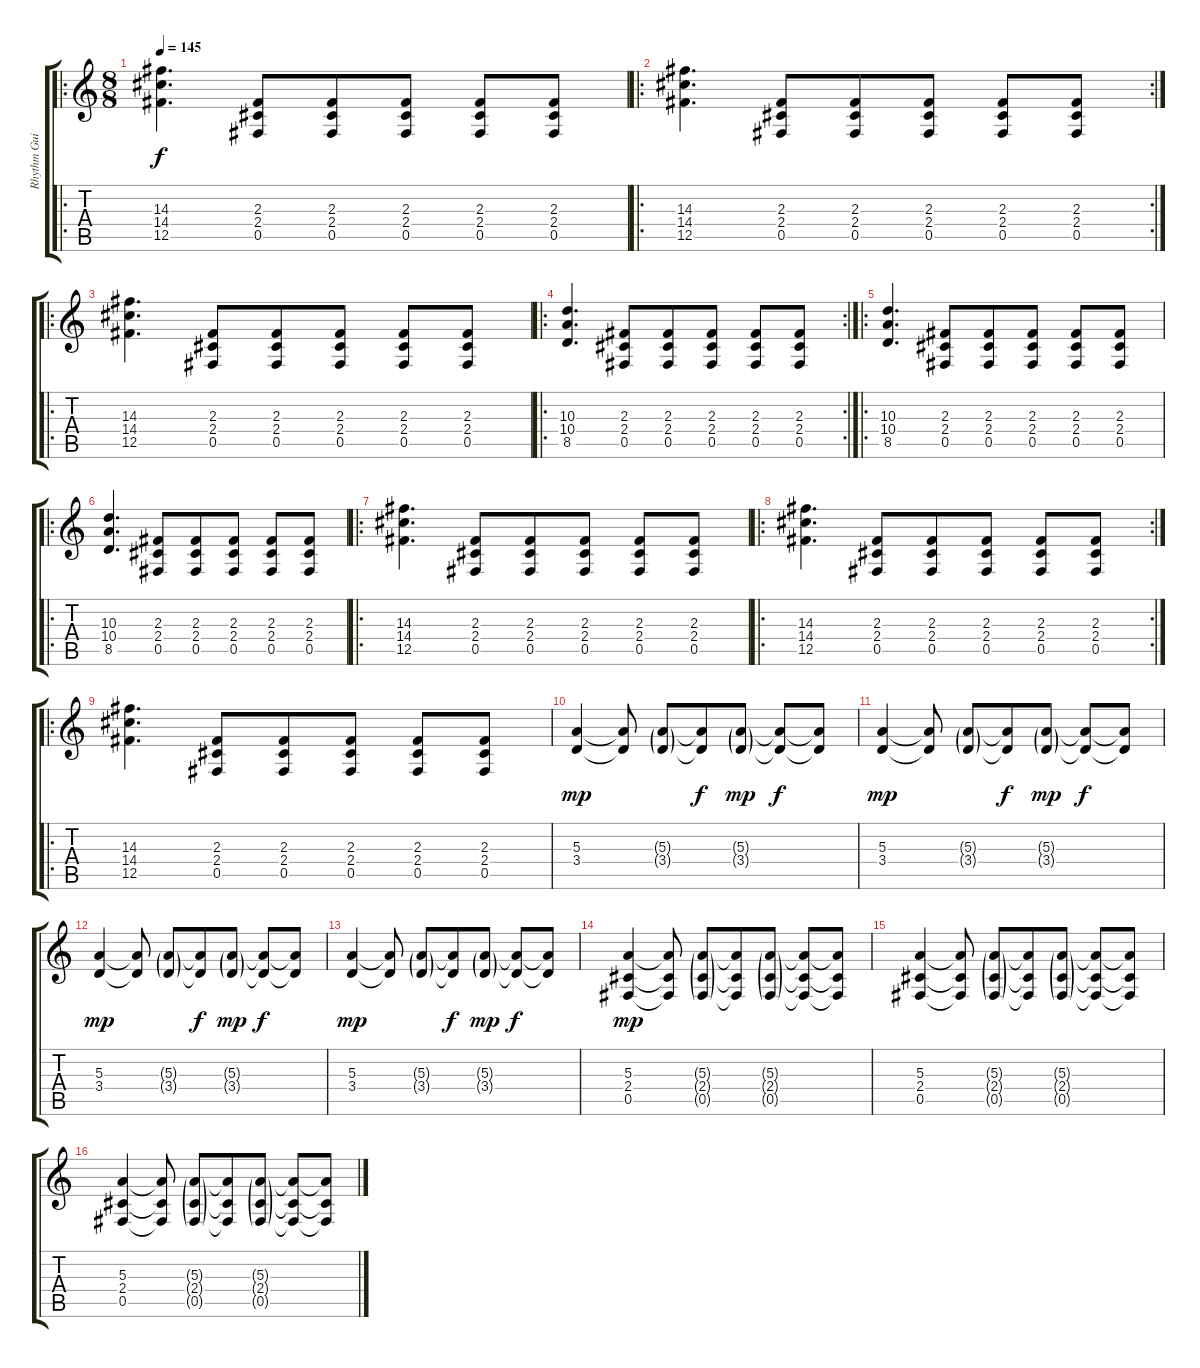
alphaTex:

\track ("Rhythm Guitar 1" "Rhythm Gui") {instrument distortionguitar}
\staff {score tabs}
\tuning (Db4 Ab3 E3 B2 Gb2 B1) {hide}
\ro
\ts (8 8)
\tempo 145
\clef g2
\ks c
(14.3 14.4 12.5).4{d dy f} (2.3 2.4 0.5).8 (2.3 2.4 0.5).8 (2.3 2.4 0.5).8 (2.3 2.4 0.5).8 (2.3 2.4 0.5).8 |
\ro
\rc 2
(14.3 14.4 12.5).4{d} (2.3 2.4 0.5).8 (2.3 2.4 0.5).8 (2.3 2.4 0.5).8 (2.3 2.4 0.5).8 (2.3 2.4 0.5).8 |
\ro
(14.3 14.4 12.5).4{d} (2.3 2.4 0.5).8 (2.3 2.4 0.5).8 (2.3 2.4 0.5).8 (2.3 2.4 0.5).8 (2.3 2.4 0.5).8 |
\ro
\rc 2
(10.3 10.4 8.5).4{d} (2.3 2.4 0.5).8 (2.3 2.4 0.5).8 (2.3 2.4 0.5).8 (2.3 2.4 0.5).8 (2.3 2.4 0.5).8 |
\ro
(10.3 10.4 8.5).4{d} (2.3 2.4 0.5).8 (2.3 2.4 0.5).8 (2.3 2.4 0.5).8 (2.3 2.4 0.5).8 (2.3 2.4 0.5).8 |
\ro
(10.3 10.4 8.5).4{d} (2.3 2.4 0.5).8 (2.3 2.4 0.5).8 (2.3 2.4 0.5).8 (2.3 2.4 0.5).8 (2.3 2.4 0.5).8 |
\ro
(14.3 14.4 12.5).4{d} (2.3 2.4 0.5).8 (2.3 2.4 0.5).8 (2.3 2.4 0.5).8 (2.3 2.4 0.5).8 (2.3 2.4 0.5).8 |
\ro
\rc 2
(14.3 14.4 12.5).4{d} (2.3 2.4 0.5).8 (2.3 2.4 0.5).8 (2.3 2.4 0.5).8 (2.3 2.4 0.5).8 (2.3 2.4 0.5).8 |
\ro
(14.3 14.4 12.5).4{d} (2.3 2.4 0.5).8 (2.3 2.4 0.5).8 (2.3 2.4 0.5).8 (2.3 2.4 0.5).8 (2.3 2.4 0.5).8 |
(5.3 3.4).4{dy mp} (5.3{t} 3.4{t}).8 (5.3{g} 3.4{g}).8 (5.3{t} 3.4{t}).8{dy f} (5.3{g} 3.4{g}).8{dy mp} (5.3{t} 3.4{t}).8{dy f} (5.3{t} 3.4{t}).8 |
(5.3 3.4).4{dy mp} (5.3{t} 3.4{t}).8 (5.3{g} 3.4{g}).8 (5.3{t} 3.4{t}).8{dy f} (5.3{g} 3.4{g}).8{dy mp} (5.3{t} 3.4{t}).8{dy f} (5.3{t} 3.4{t}).8 |
(5.3 3.4).4{dy mp} (5.3{t} 3.4{t}).8 (5.3{g} 3.4{g}).8 (5.3{t} 3.4{t}).8{dy f} (5.3{g} 3.4{g}).8{dy mp} (5.3{t} 3.4{t}).8{dy f} (5.3{t} 3.4{t}).8 |
(5.3 3.4).4{dy mp} (5.3{t} 3.4{t}).8 (5.3{g} 3.4{g}).8 (5.3{t} 3.4{t}).8{dy f} (5.3{g} 3.4{g}).8{dy mp} (5.3{t} 3.4{t}).8{dy f} (5.3{t} 3.4{t}).8 |
(5.3 2.4 0.5).4{dy mp} (5.3{t} 2.4{t} 0.5{t}).8 (5.3{g} 2.4{g} 0.5{g}).8 (5.3{t} 2.4{t} 0.5{t}).8 (5.3{g} 2.4{g} 0.5{g}).8 (5.3{t} 2.4{t} 0.5{t}).8 (5.3{t} 2.4{t} 0.5{t}).8 |
(5.3 2.4 0.5).4 (5.3{t} 2.4{t} 0.5{t}).8 (5.3{g} 2.4{g} 0.5{g}).8 (5.3{t} 2.4{t} 0.5{t}).8 (5.3{g} 2.4{g} 0.5{g}).8 (5.3{t} 2.4{t} 0.5{t}).8 (5.3{t} 2.4{t} 0.5{t}).8 |
(5.3 2.4 0.5).4 (5.3{t} 2.4{t} 0.5{t}).8 (5.3{g} 2.4{g} 0.5{g}).8 (5.3{t} 2.4{t} 0.5{t}).8 (5.3{g} 2.4{g} 0.5{g}).8 (5.3{t} 2.4{t} 0.5{t}).8 (5.3{t} 2.4{t} 0.5{t}).8
